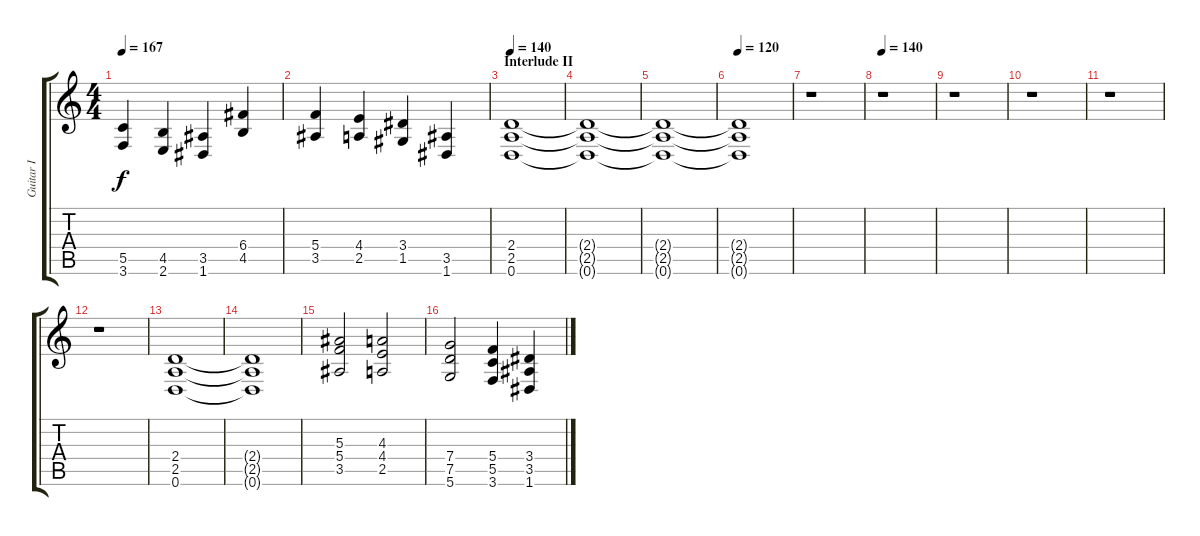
\track ("Guitar I" "Guitar I") {instrument distortionguitar}
\staff {score tabs}
\tuning (D4 A3 F3 C3 G2 D2) {hide}
\ts (4 4)
\tempo 167
\clef g2
\ks c
(5.5 3.6).4{dy f} (4.5 2.6).4 (3.5 1.6).4 (6.4 4.5).4 |
(5.4 3.5).4 (4.4 2.5).4 (3.4 1.5).4 (3.5 1.6).4 |
\section ("" "Interlude II")
\tempo 140
(2.4 2.5 0.6).1 |
(2.4{t} 2.5{t} 0.6{t}).1{volume 0} |
(2.4{t} 2.5{t} 0.6{t}).1 |
\tempo 120
(2.4{t} 2.5{t} 0.6{t}).1 |
r.1 |
\tempo 140
r.1 |
r.1 |
r.1 |
r.1 |
r.1 |
(2.4 2.5 0.6).1{volume 12} |
(2.4{t} 2.5{t} 0.6{t}).1 |
(5.3 5.4 3.5).2 (4.3 4.4 2.5).2 |
(7.4 7.5 5.6).2 (5.4 5.5 3.6).4 (3.4 3.5 1.6).4
